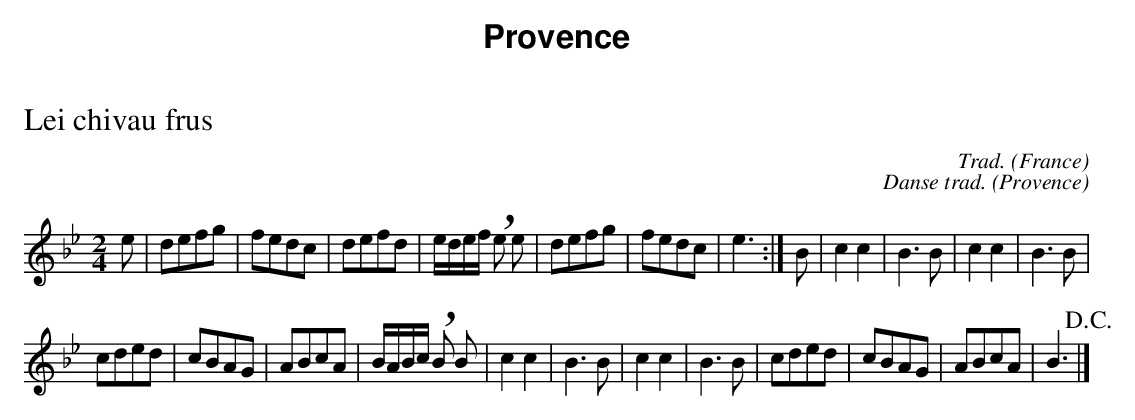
X:1
T:Lei chivau frus
O:France
C:Trad.
M:2/4
L:1/8
K:Bb
e | defg | fedc | defd | e/d/e/f/ !breath!e e | defg | fedc | e3 :| B | c2c2 |B3B | c2c2 | B3B |
cded | cBAG | ABcA | B/A/B/c/ !breath!B B | c2c2 |B3B |c2c2 |B3B | cded | cBAG | ABcA |B3 !D.C.! |]
